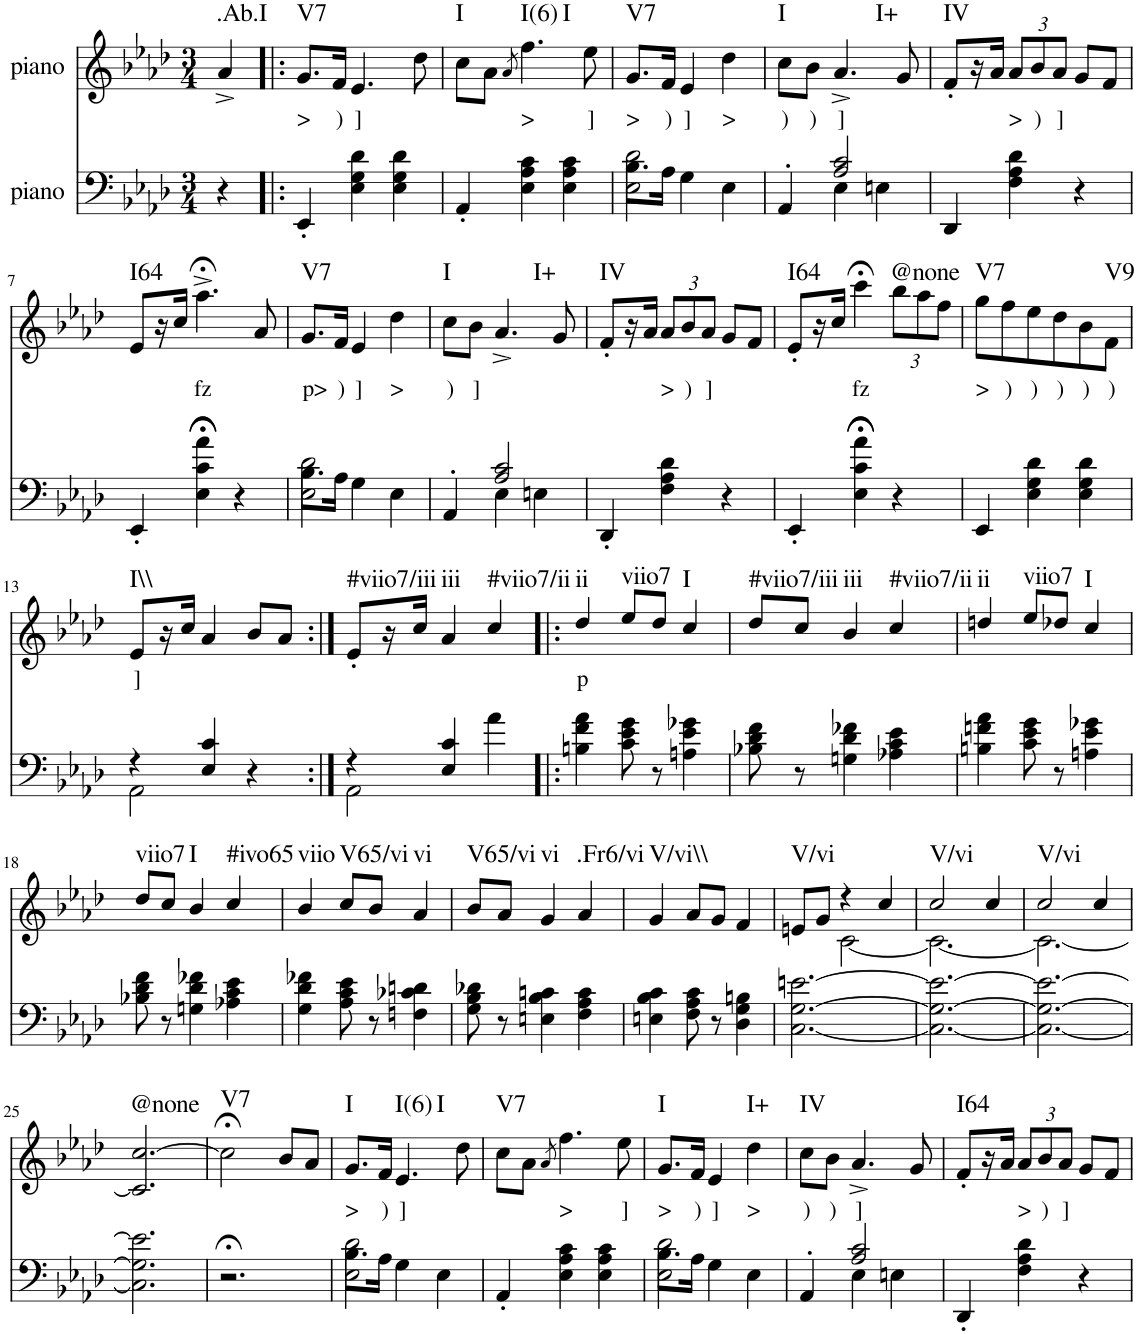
**kern	**kern	**text	**harte
*part2	*part1	*part1	*part1
*staff2	*staff1	*staff1	*
*I"piano	*I"piano	*	*
*I'Pno	*I'Pno	*	*
*clefF4	*clefG2	*	*
*k[b-e-a-d-]	*k[b-e-a-d-]	*	*
*A-:	*A-:	*	*
*M3/4	*M3/4	*	*
=1	=1	=1	=1
!	!	!	!LO:H:kt=.Ab.I
4r	4a-^/	.	N
=2!|:	=2!|:	=2!|:	=2!|:
!	!	!LO:LY:b	!LO:H:kt=V7
4EE-'/	8.g/L	>	N
!	!	!LO:LY:b	!
.	16f/Jk	)	.
!	!	!LO:LY:b	!
4E-\ 4G\ 4d-\	4.e-/	]	.
4E-\ 4G\ 4d-\	.	.	.
.	8dd-\	.	.
=3	=3	=3	=3
!	!	!	!LO:H:kt=I
4AA-'/	8cc\L	.	N
.	8a-\J	.	.
.	8qa-/	.	.
!	!	!LO:LY:b	!LO:H:n=1:kt=I(6)
!	!	!	!LO:H:n=2:kt=I
4E-\ 4A-\ 4c\	4.ff\	>	N N
4E-\ 4A-\ 4c\	.	.	.
!	!	!LO:LY:b	!
.	8ee-\	]	.
=4	=4	=4	=4
*^	*	*	*
!	!	!	!LO:LY:b	!LO:H:kt=V7
2E-\ 2d-\	8.B-\L	8.g/L	>	N
!	!	!	!LO:LY:b	!
.	16A-\Jk	16f/Jk	)	.
!	!	!	!LO:LY:b	!
.	4G\	4e-/	]	.
!	!	!	!LO:LY:b	!
4ryy	4E-\	4dd-\	>	.
=5	=5	=5	=5	=5
!	!	!	!LO:LY:b	!LO:H:kt=I
4ryy	4AA-'/	8cc\L	)	N
!	!	!	!LO:LY:b	!
.	.	8b-\J	)	.
!	!	!	!LO:LY:b	!LO:H:kt=I+
2A-/ 2c/	4E-\	4.a-^/	]	N
.	4En\	.	.	.
.	.	8g/	.	.
*v	*v	*	*	*
=6	=6	=6	=6
!	!	!	!LO:H:kt=IV
4DD-/	8f'/L	.	N
.	16r	.	.
.	16a-/JJ	.	.
*	*Xbrackettup	*	*
!	!	!LO:LY:b	!
4F\ 4A-\ 4d-\	12a-/L	>	.
!	!	!LO:LY:b	!
.	12b-/	)	.
!	!	!LO:LY:b	!
.	12a-/J	]	.
4r	8g/L	.	.
.	8f/J	.	.
!!LO:LB:g=z
=7	=7	=7	=7
!	!	!	!LO:H:kt=I64
4EE-'/	8e-/L	.	N
.	16r	.	.
.	16cc/JJ	.	.
!	!	!LO:LY:b	!
4E-\;< 4c\;< 4a-\;<	4.aa-;<^\	fz	.
4r	.	.	.
.	8a-/	.	.
=8	=8	=8	=8
*^	*	*	*
!	!	!	!LO:LY:b	!LO:H:kt=V7
2E-\ 2d-\	8.B-\L	8.g/L	p>	N
!	!	!	!LO:LY:b	!
.	16A-\Jk	16f/Jk	)	.
!	!	!	!LO:LY:b	!
.	4G\	4e-/	]	.
!	!	!	!LO:LY:b	!
4ryy	4E-\	4dd-\	>	.
=9	=9	=9	=9	=9
!	!	!	!LO:LY:b	!LO:H:kt=I
4ryy	4AA-'/	8cc\L	)	N
!	!	!	!LO:LY:b	!
.	.	8b-\J	]	.
!	!	!	!	!LO:H:kt=I+
2A-/ 2c/	4E-\	4.a-^/	.	N
.	4En\	.	.	.
.	.	8g/	.	.
*v	*v	*	*	*
=10	=10	=10	=10
!	!	!	!LO:H:kt=IV
4DD-'/	8f'/L	.	N
.	16r	.	.
.	16a-/JJ	.	.
!	!	!LO:LY:b	!
4F\ 4A-\ 4d-\	12a-/L	>	.
!	!	!LO:LY:b	!
.	12b-/	)	.
!	!	!LO:LY:b	!
.	12a-/J	]	.
4r	8g/L	.	.
.	8f/J	.	.
=11	=11	=11	=11
!	!	!	!LO:H:kt=I64
4EE-'/	8e-'/L	.	N
.	16r	.	.
.	16cc/JJ	.	.
!	!	!LO:LY:b	!
4E-\;< 4c\;< 4a-\;<	4ccc;<\	fz	.
!	!	!	!LO:H:kt=@none
4r	12bb-\L	.	N
.	12aa-\	.	.
.	12ff\J	.	.
=12	=12	=12	=12
!	!	!LO:LY:b	!LO:H:kt=V7
4EE-/	8gg\L	>	N
!	!	!LO:LY:b	!
.	8ff\	)	.
!	!	!LO:LY:b	!
4E-\ 4G\ 4d-\	8ee-\	)	.
!	!	!LO:LY:b	!
.	8dd-\	)	.
!	!	!LO:LY:b	!
4E-\ 4G\ 4d-\	8b-\	)	.
!	!	!LO:LY:b	!LO:H:kt=V9
.	8f\J	)	N
!!LO:LB:g=z
=13	=13	=13	=13
*^	*	*	*
!	!	!	!LO:LY:b	!LO:H:kt=I\\
4r	2AA-\	8e-/L	]	N
.	.	16r	.	.
.	.	16cc/JJ	.	.
4E-/ 4c/	.	4a-/	.	.
4r	4ryy	8b-/L	.	.
.	.	8a-/J	.	.
=14:|!	=14:|!	=14:|!	=14:|!	=14:|!
!	!	!	!	!LO:H:kt=#viio7/iii
4r	2AA-\	8e-'/L	.	N
.	.	16r	.	.
.	.	16cc/JJ	.	.
!	!	!	!	!LO:H:kt=iii
4E-/ 4c/	.	4a-/	.	N
!	!	!	!	!LO:H:kt=#viio7/ii
4ryy	4a-\	4cc/	.	N
=15!|:	=15!|:	=15!|:	=15!|:	=15!|:
!	!	!	!LO:LY:b	!LO:H:kt=ii
*v	*v	*	*	*
4Bn\ 4f\ 4a-\	4dd-/	p	N
!	!	!	!LO:H:kt=viio7
8c\ 8e-\ 8g\	8ee-/L	.	N
8r	8dd-/J	.	.
!	!	!	!LO:H:kt=I
4An\ 4e-\ 4g-X\	4cc/	.	N
=16	=16	=16	=16
!	!	!	!LO:H:kt=#viio7/iii
8B-X\ 8d-\ 8f\	8dd-/L	.	N
8r	8cc/J	.	.
!	!	!	!LO:H:kt=iii
4Gn\ 4d-\ 4f-X\	4b-/	.	N
!	!	!	!LO:H:kt=#viio7/ii
4A-X\ 4c\ 4e-\	4cc/	.	N
=17	=17	=17	=17
!	!	!	!LO:H:kt=ii
4Bn\ 4fn\ 4a-\	4ddn/	.	N
!	!	!	!LO:H:kt=viio7
8c\ 8e-\ 8g\	8ee-/L	.	N
8r	8dd-X/J	.	.
!	!	!	!LO:H:kt=I
4An\ 4e-\ 4g-X\	4cc/	.	N
!!LO:LB:g=z
=18	=18	=18	=18
!	!	!	!LO:H:kt=viio7
8B-X\ 8d-\ 8f\	8dd-/L	.	N
8r	8cc/J	.	.
!	!	!	!LO:H:kt=I
4Gn\ 4d-\ 4f-X\	4b-/	.	N
!	!	!	!LO:H:kt=#ivo65
4A-X\ 4c\ 4e-\	4cc/	.	N
=19	=19	=19	=19
!	!	!	!LO:H:kt=viio
4G\ 4d-\ 4f-X\	4b-/	.	N
!	!	!	!LO:H:kt=V65/vi
8A-\ 8c\ 8e-\	8cc/L	.	N
8r	8b-/J	.	.
!	!	!	!LO:H:kt=vi
4Fn\ 4c-X\ 4dn\	4a-/	.	N
=20	=20	=20	=20
!	!	!	!LO:H:kt=V65/vi
8G\ 8B-\ 8d-X\	8b-/L	.	N
8r	8a-/J	.	.
!	!	!	!LO:H:kt=vi
4En\ 4B-\ 4cn\	4g/	.	N
!	!	!	!LO:H:kt=.Fr6/vi
4F\ 4A-\ 4c\	4a-/	.	N
=21	=21	=21	=21
!	!	!	!LO:H:kt=V/vi\\
4En\ 4B-\ 4c\	4g/	.	N
8F\ 8A-\ 8c\	8a-/L	.	.
8r	8g/J	.	.
4D-\ 4G\ 4Bn\	4f/	.	.
=22	=22	=22	=22
*	*^	*	*
!	!	!	!	!LO:H:kt=V/vi
[2.C\ [2.G\ [2.en\	8en/L	4ryy	.	N
.	8g/J	.	.	.
.	4r	[2c\	.	.
.	4cc/	.	.	.
=23	=23	=23	=23	=23
!	!	!	!	!LO:H:kt=V/vi
2.C\_ 2.G\_ 2.e\_	2cc/	2.c\_	.	N
.	4cc/	.	.	.
=24	=24	=24	=24	=24
!	!	!	!	!LO:H:kt=V/vi
2.C\_ 2.G\_ 2.e\_	2cc/	2.c\_	.	N
.	4cc/	.	.	.
*	*v	*v	*	*
!!LO:LB:g=z
=25	=25	=25	=25
!	!	!	!LO:H:kt=@none
2.C\] 2.G\] 2.e\]	2.c/] [2.cc/	.	N
=26	=26	=26	=26
!	!	!	!LO:H:kt=V7
2.r;<	2cc;<\]	.	N
.	8b-/L	.	.
.	8a-/J	.	.
=27	=27	=27	=27
*^	*	*	*
!	!	!	!LO:LY:b	!LO:H:kt=I
2E-\ 2d-\	8.B-\L	8.g/L	>	N
!	!	!	!LO:LY:b	!
.	16A-\Jk	16f/Jk	)	.
!	!	!	!LO:LY:b	!LO:H:n=1:kt=I(6)
!	!	!	!	!LO:H:n=2:kt=I
.	4G\	4.e-/	]	N N
4ryy	4E-\	.	.	.
.	.	8dd-\	.	.
*v	*v	*	*	*
=28	=28	=28	=28
!	!	!	!LO:H:kt=V7
4AA-'/	8cc\L	.	N
.	8a-\J	.	.
.	8qa-/	.	.
!	!	!LO:LY:b	!
4E-\ 4A-\ 4c\	4.ff\	>	.
4E-\ 4A-\ 4c\	.	.	.
!	!	!LO:LY:b	!
.	8ee-\	]	.
=29	=29	=29	=29
*^	*	*	*
!	!	!	!LO:LY:b	!LO:H:kt=I
2E-\ 2d-\	8.B-\L	8.g/L	>	N
!	!	!	!LO:LY:b	!
.	16A-\Jk	16f/Jk	)	.
!	!	!	!LO:LY:b	!
.	4G\	4e-/	]	.
!	!	!	!LO:LY:b	!LO:H:kt=I+
4ryy	4E-\	4dd-\	>	N
=30	=30	=30	=30	=30
!	!	!	!LO:LY:b	!LO:H:kt=IV
4ryy	4AA-'/	8cc\L	)	N
!	!	!	!LO:LY:b	!
.	.	8b-\J	)	.
!	!	!	!LO:LY:b	!
2A-/ 2c/	4E-\	4.a-^/	]	.
.	4En\	.	.	.
.	.	8g/	.	.
*v	*v	*	*	*
=31	=31	=31	=31
!	!	!	!LO:H:kt=I64
4DD-'/	8f'/L	.	N
.	16r	.	.
.	16a-/JJ	.	.
!	!	!LO:LY:b	!
4F\ 4A-\ 4d-\	12a-/L	>	.
!	!	!LO:LY:b	!
.	12b-/	)	.
!	!	!LO:LY:b	!
.	12a-/J	]	.
4r	8g/L	.	.
.	8f/J	.	.
=	=	=	=
*-	*-	*-	*-
